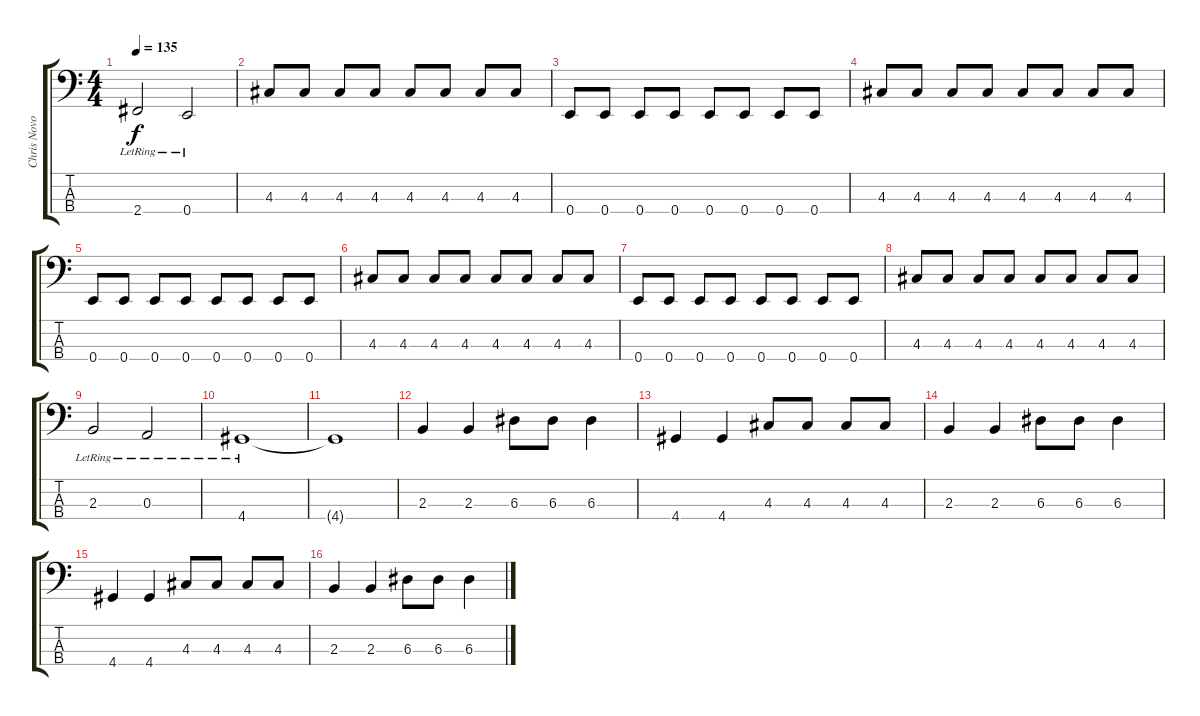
\track ("Chris Novoselic" "Chris Novo") {instrument electricbasspick}
\staff {score tabs}
\tuning (G2 D2 A1 E1) {hide}
\ts (4 4)
\tempo 135
\clef f4
\ks c
2.4{lr}.2{dy f} 0.4{lr}.2 |
4.3.8 4.3.8 4.3.8 4.3.8 4.3.8 4.3.8 4.3.8 4.3.8 |
0.4.8 0.4.8 0.4.8 0.4.8 0.4.8 0.4.8 0.4.8 0.4.8 |
4.3.8 4.3.8 4.3.8 4.3.8 4.3.8 4.3.8 4.3.8 4.3.8 |
0.4.8 0.4.8 0.4.8 0.4.8 0.4.8 0.4.8 0.4.8 0.4.8 |
4.3.8 4.3.8 4.3.8 4.3.8 4.3.8 4.3.8 4.3.8 4.3.8 |
0.4.8 0.4.8 0.4.8 0.4.8 0.4.8 0.4.8 0.4.8 0.4.8 |
4.3.8 4.3.8 4.3.8 4.3.8 4.3.8 4.3.8 4.3.8 4.3.8 |
2.3{lr}.2 0.3{lr}.2 |
4.4{lr}.1 |
4.4{t}.1 |
2.3.4 2.3.4 6.3.8 6.3.8 6.3.4 |
4.4.4 4.4.4 4.3.8 4.3.8 4.3.8 4.3.8 |
2.3.4 2.3.4 6.3.8 6.3.8 6.3.4 |
4.4.4 4.4.4 4.3.8 4.3.8 4.3.8 4.3.8 |
2.3.4 2.3.4 6.3.8 6.3.8 6.3.4
